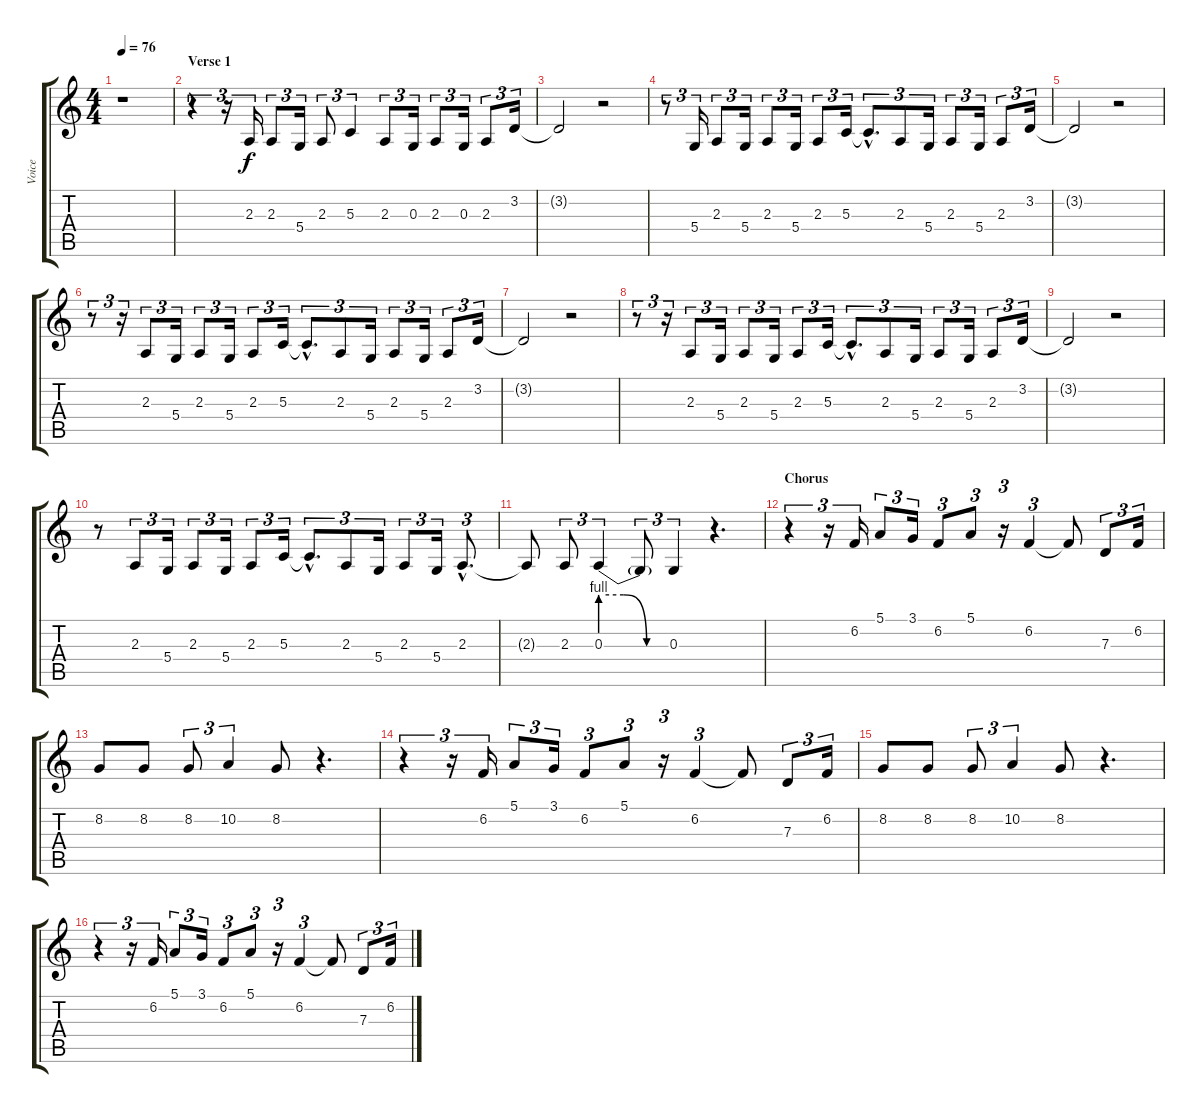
\track ("Voice" "Voice") {instrument flute}
\staff {score tabs}
\tuning (E4 B3 G3 D3 A2 E2) {hide}
\ts (4 4)
\tempo 76
\clef g2
\ks c
r.1{dy f instrument flute} |
\section ("" "Verse 1")
r.4{tu (3 2)} r.16{tu (3 2)} 2.3.16{tu (3 2)} 2.3.8{tu (3 2)} 5.4.16{tu (3 2)} 2.3.8{tu (3 2)} 5.3.4{tu (3 2)} 2.3.8{tu (3 2)} 0.3.16{tu (3 2)} 2.3.8{tu (3 2)} 0.3.16{tu (3 2)} 2.3.8{tu (3 2)} 3.2.16{tu (3 2)} |
3.2{t}.2 r.2 |
r.8{tu (3 2)} 5.4.16{tu (3 2)} 2.3.8{tu (3 2)} 5.4.16{tu (3 2)} 2.3.8{tu (3 2)} 5.4.16{tu (3 2)} 2.3.8{tu (3 2)} 5.3.16{tu (3 2)} 5.3{hac t}.8{d tu (3 2)} 2.3.8{tu (3 2)} 5.4.16{tu (3 2)} 2.3.8{tu (3 2)} 5.4.16{tu (3 2)} 2.3.8{tu (3 2)} 3.2.16{tu (3 2)} |
3.2{t}.2 r.2 |
r.8{tu (3 2)} r.16{tu (3 2)} 2.3.8{tu (3 2)} 5.4.16{tu (3 2)} 2.3.8{tu (3 2)} 5.4.16{tu (3 2)} 2.3.8{tu (3 2)} 5.3.16{tu (3 2)} 5.3{hac t}.8{d tu (3 2)} 2.3.8{tu (3 2)} 5.4.16{tu (3 2)} 2.3.8{tu (3 2)} 5.4.16{tu (3 2)} 2.3.8{tu (3 2)} 3.2.16{tu (3 2)} |
3.2{t}.2 r.2 |
r.8{tu (3 2)} r.16{tu (3 2)} 2.3.8{tu (3 2)} 5.4.16{tu (3 2)} 2.3.8{tu (3 2)} 5.4.16{tu (3 2)} 2.3.8{tu (3 2)} 5.3.16{tu (3 2)} 5.3{hac t}.8{d tu (3 2)} 2.3.8{tu (3 2)} 5.4.16{tu (3 2)} 2.3.8{tu (3 2)} 5.4.16{tu (3 2)} 2.3.8{tu (3 2)} 3.2.16{tu (3 2)} |
3.2{t}.2 r.2 |
r.8 2.3.8{tu (3 2)} 5.4.16{tu (3 2)} 2.3.8{tu (3 2)} 5.4.16{tu (3 2)} 2.3.8{tu (3 2)} 5.3.16{tu (3 2)} 5.3{hac t}.8{d tu (3 2)} 2.3.8{tu (3 2)} 5.4.16{tu (3 2)} 2.3.8{tu (3 2)} 5.4.16{tu (3 2)} 2.3{hac}.8{d tu (3 2)} |
2.3{t}.8 2.3.8{tu (3 2)} 0.3{be (custom 0 4 20 4 40 0 60 0)}.4{tu (3 2)} 0.3{t}.8{tu (3 2)} 0.3.4{tu (3 2)} r.4{d} |
\section ("" "Chorus")
r.4{tu (3 2)} r.16{tu (3 2)} 6.2.16{tu (3 2)} 5.1.8{tu (3 2)} 3.1.16{tu (3 2)} 6.2.8{tu (3 2)} 5.1.8{tu (3 2)} r.16{tu (3 2)} 6.2.4{tu (3 2)} 6.2{t}.8 7.3.8{tu (3 2)} 6.2.16{tu (3 2)} |
8.2.8 8.2.8 8.2.8{tu (3 2)} 10.2.4{tu (3 2)} 8.2.8 r.4{d} |
r.4{tu (3 2)} r.16{tu (3 2)} 6.2.16{tu (3 2)} 5.1.8{tu (3 2)} 3.1.16{tu (3 2)} 6.2.8{tu (3 2)} 5.1.8{tu (3 2)} r.16{tu (3 2)} 6.2.4{tu (3 2)} 6.2{t}.8 7.3.8{tu (3 2)} 6.2.16{tu (3 2)} |
8.2.8 8.2.8 8.2.8{tu (3 2)} 10.2.4{tu (3 2)} 8.2.8 r.4{d} |
r.4{tu (3 2)} r.16{tu (3 2)} 6.2.16{tu (3 2)} 5.1.8{tu (3 2)} 3.1.16{tu (3 2)} 6.2.8{tu (3 2)} 5.1.8{tu (3 2)} r.16{tu (3 2)} 6.2.4{tu (3 2)} 6.2{t}.8 7.3.8{tu (3 2)} 6.2.16{tu (3 2)}
